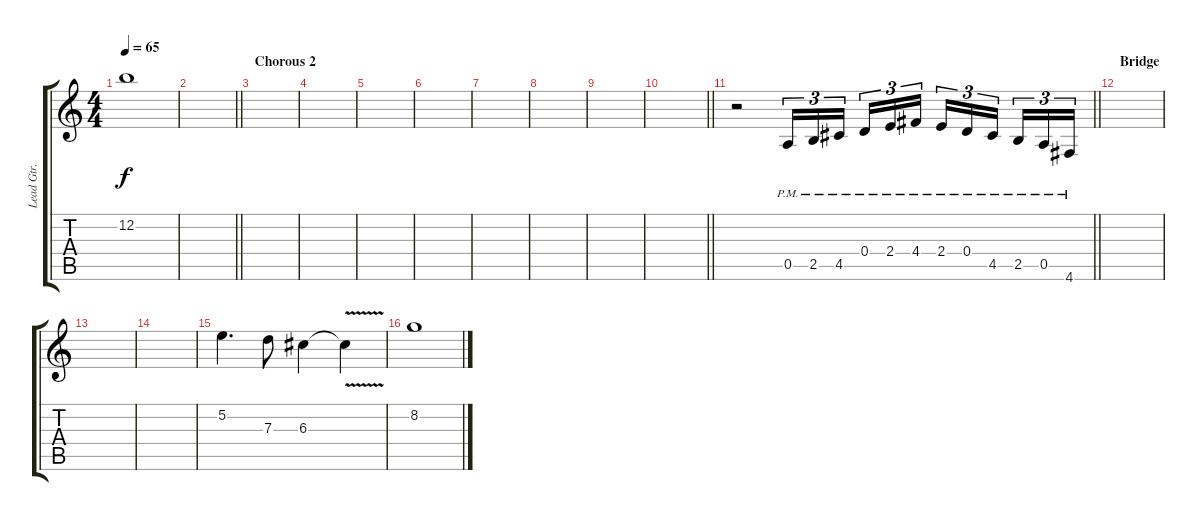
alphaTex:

\track ("Lead Gtr." "Lead Gtr.") {instrument distortionguitar}
\staff {score tabs}
\tuning (E4 B3 G3 D3 A2 D2) {hide}
\ts (4 4)
\tempo 65
\clef g2
\ks c
12.2{t}.1{dy f} |
\barLineRight lightlight
|
\section ("" "Chorous 2")
|
|
|
|
|
|
|
\barLineRight lightlight
|
\section ("" "")
\barLineRight lightlight
r.2{volume 13} 0.5{pm}.16{tu (3 2)} 2.5{pm}.16{tu (3 2)} 4.5{pm}.16{tu (3 2) beam splitsecondary} 0.4{pm}.16{tu (3 2)} 2.4{pm}.16{tu (3 2)} 4.4{pm}.16{tu (3 2)} 2.4{pm}.16{tu (3 2)} 0.4{pm}.16{tu (3 2)} 4.5{pm}.16{tu (3 2) beam splitsecondary} 2.5{pm}.16{tu (3 2)} 0.5{pm}.16{tu (3 2)} 4.6{pm}.16{tu (3 2)} |
\section ("" "Bridge")
|
|
|
5.2.4{d} 7.3.8 6.3.4 6.3{v t}.4 |
8.2.1{volume 0}
